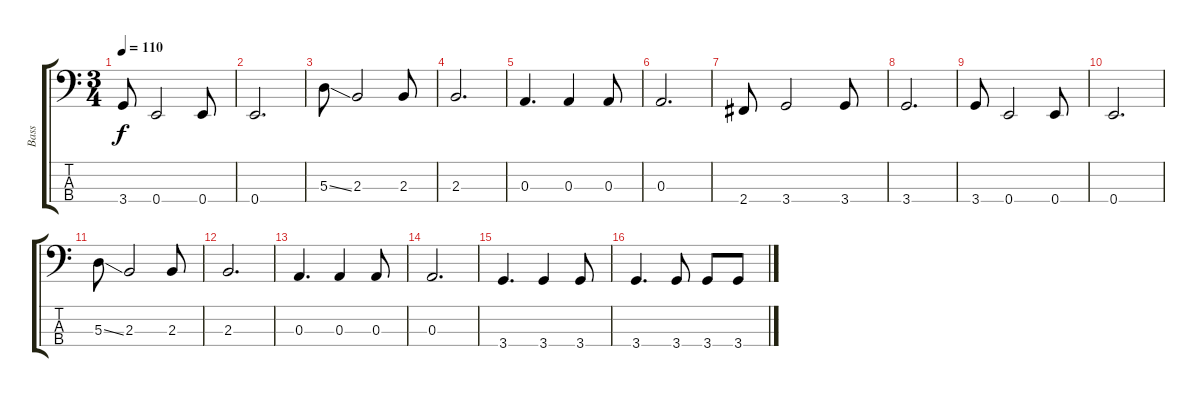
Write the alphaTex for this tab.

\track ("Bass" "Bass") {instrument electricbasspick}
\staff {score tabs}
\tuning (G2 D2 A1 E1) {hide}
\ts (3 4)
\tempo 110
\clef f4
\ks c
3.4.8{dy f} 0.4.2 0.4.8 |
0.4.2{d} |
5.3{ss}.8 2.3.2 2.3.8 |
2.3.2{d} |
0.3.4{d} 0.3.4 0.3.8 |
0.3.2{d} |
2.4.8 3.4.2 3.4.8 |
3.4.2{d} |
3.4.8 0.4.2 0.4.8 |
0.4.2{d} |
5.3{ss}.8 2.3.2 2.3.8 |
2.3.2{d} |
0.3.4{d} 0.3.4 0.3.8 |
0.3.2{d} |
3.4.4{d} 3.4.4 3.4.8 |
3.4.4{d} 3.4.8 3.4.8 3.4.8
